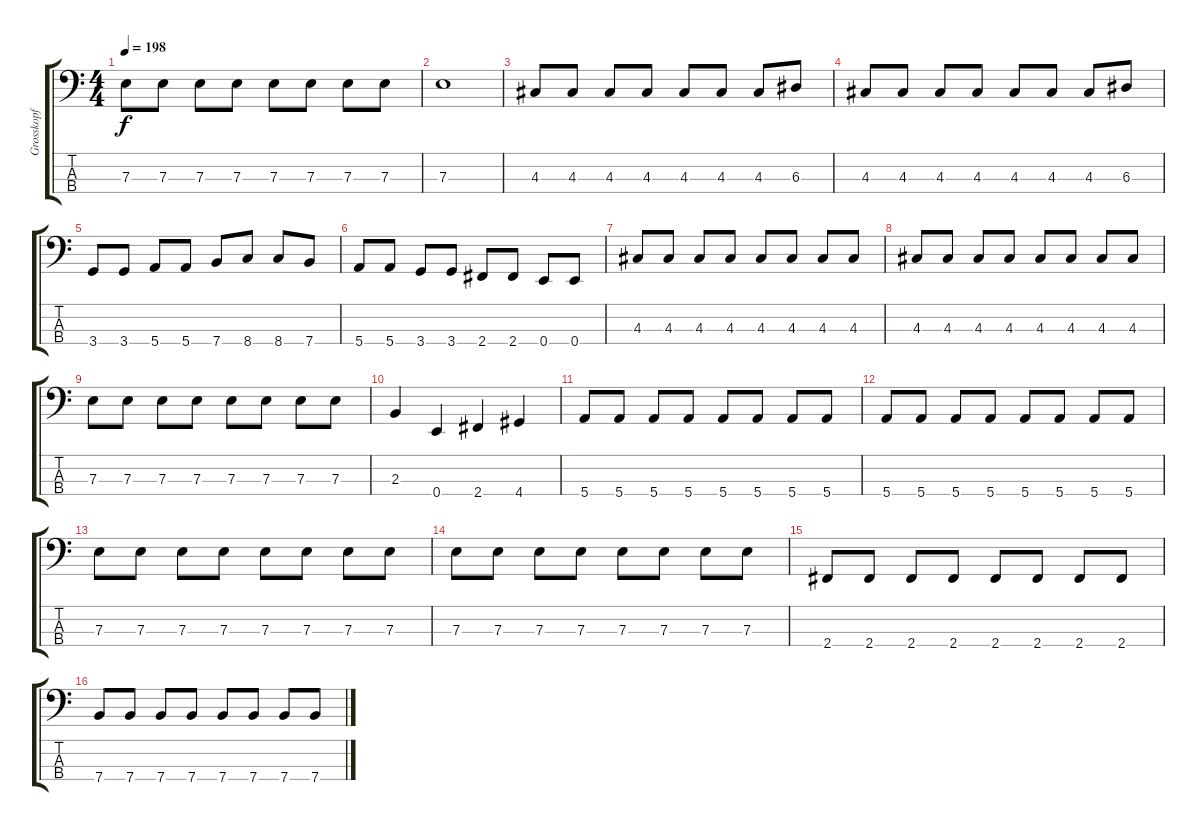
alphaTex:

\track ("Grosskopf" "Grosskopf") {instrument electricbassfinger}
\staff {score tabs}
\tuning (G2 D2 A1 E1) {hide}
\ts (4 4)
\tempo 198
\clef f4
\ks c
7.3.8{dy f} 7.3.8 7.3.8 7.3.8 7.3.8 7.3.8 7.3.8 7.3.8 |
7.3.1 |
4.3.8 4.3.8 4.3.8 4.3.8 4.3.8 4.3.8 4.3.8 6.3.8 |
4.3.8 4.3.8 4.3.8 4.3.8 4.3.8 4.3.8 4.3.8 6.3.8 |
3.4.8 3.4.8 5.4.8 5.4.8 7.4.8 8.4.8 8.4.8 7.4.8 |
5.4.8 5.4.8 3.4.8 3.4.8 2.4.8 2.4.8 0.4.8 0.4.8 |
4.3.8 4.3.8 4.3.8 4.3.8 4.3.8 4.3.8 4.3.8 4.3.8 |
4.3.8 4.3.8 4.3.8 4.3.8 4.3.8 4.3.8 4.3.8 4.3.8 |
7.3.8 7.3.8 7.3.8 7.3.8 7.3.8 7.3.8 7.3.8 7.3.8 |
2.3.4 0.4.4 2.4.4 4.4.4 |
5.4.8 5.4.8 5.4.8 5.4.8 5.4.8 5.4.8 5.4.8 5.4.8 |
5.4.8 5.4.8 5.4.8 5.4.8 5.4.8 5.4.8 5.4.8 5.4.8 |
7.3.8 7.3.8 7.3.8 7.3.8 7.3.8 7.3.8 7.3.8 7.3.8 |
7.3.8 7.3.8 7.3.8 7.3.8 7.3.8 7.3.8 7.3.8 7.3.8 |
2.4.8 2.4.8 2.4.8 2.4.8 2.4.8 2.4.8 2.4.8 2.4.8 |
7.4.8 7.4.8 7.4.8 7.4.8 7.4.8 7.4.8 7.4.8 7.4.8
